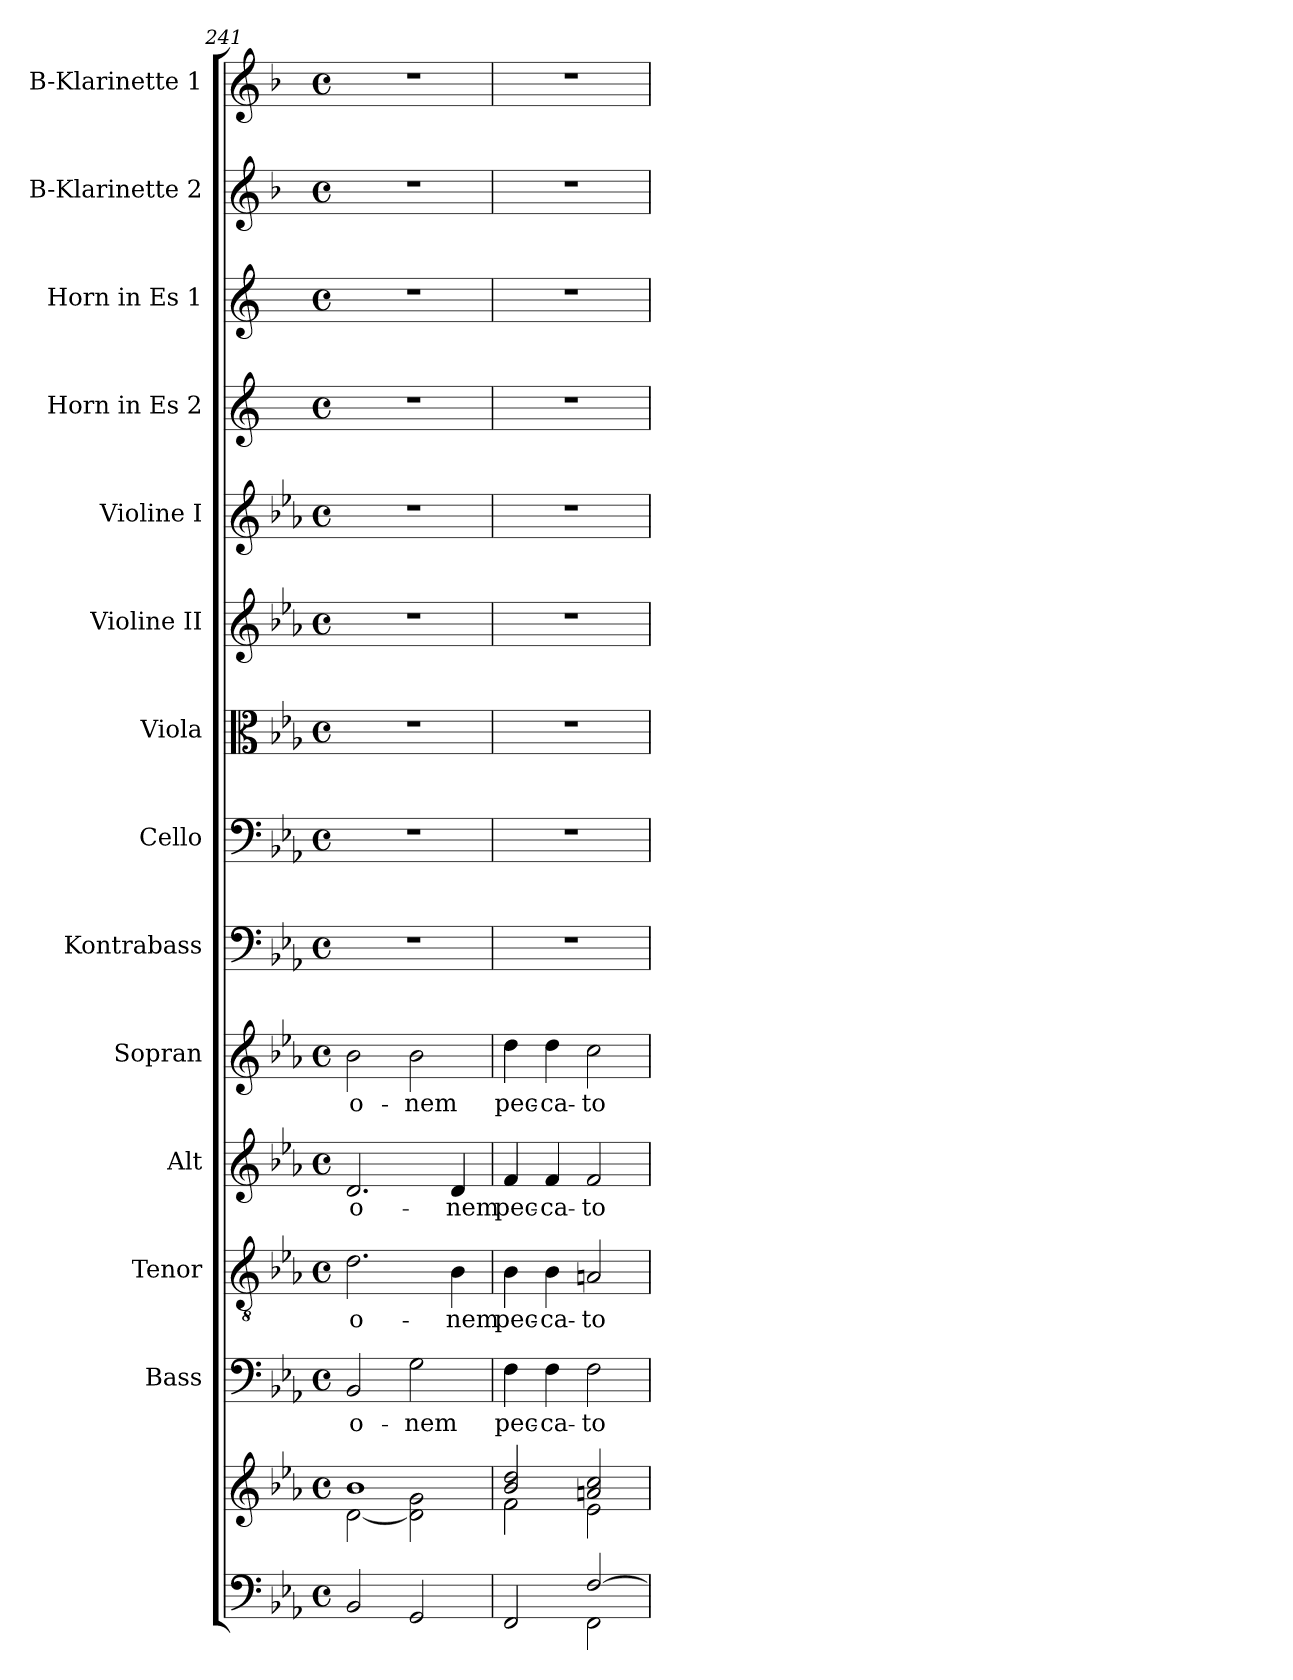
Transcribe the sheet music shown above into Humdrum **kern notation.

**kern	**kern	**kern	**text	**kern	**text	**kern	**text	**kern	**text	**kern	**kern	**kern	**kern	**kern	**kern	**kern	**kern	**kern
*part14	*part14	*part13	*part13	*part12	*part12	*part11	*part11	*part10	*part10	*part9	*part8	*part7	*part6	*part5	*part4	*part3	*part2	*part1
*staff15	*staff14	*staff13	*staff13	*staff12	*staff12	*staff11	*staff11	*staff10	*staff10	*staff9	*staff8	*staff7	*staff6	*staff5	*staff4	*staff3	*staff2	*staff1
*	*	*I"Bass	*	*I"Tenor	*	*I"Alt	*	*I"Sopran	*	*I"Kontrabass	*I"Cello	*I"Viola	*I"Violine II	*I"Violine I	*I"Horn in Es 2	*I"Horn in Es 1	*I"B-Klarinette 2	*I"B-Klarinette 1
*	*	*I'B.	*	*I'T.	*	*I'A.	*	*I'S.	*	*I'Kb.	*	*I'Vla.	*I'Vl. II	*I'Vl. I	*I'Hrn. 2	*I'Hrn. 1	*I'Kl. 2	*I'Kl. 1
*clefF4	*clefG2	*clefF4	*	*clefGv2	*	*clefG2	*	*clefG2	*	*clefF4	*clefF4	*clefC3	*clefG2	*clefG2	*clefG2	*clefG2	*clefG2	*clefG2
*	*	*	*	*	*	*	*	*	*	*ITrd7c12	*	*	*	*	*ITrd5c9	*ITrd5c9	*ITrd1c2	*ITrd1c2
*k[b-e-a-]	*k[b-e-a-]	*k[b-e-a-]	*	*k[b-e-a-]	*	*k[b-e-a-]	*	*k[b-e-a-]	*	*k[b-e-a-]	*k[b-e-a-]	*k[b-e-a-]	*k[b-e-a-]	*k[b-e-a-]	*k[b-e-a-]	*k[b-e-a-]	*k[b-e-a-]	*k[b-e-a-]
*E-:	*E-:	*E-:	*	*E-:	*	*E-:	*	*E-:	*	*E-:	*E-:	*E-:	*E-:	*E-:	*E-:	*E-:	*E-:	*E-:
*M4/4	*M4/4	*M4/4	*	*M4/4	*	*M4/4	*	*M4/4	*	*M4/4	*M4/4	*M4/4	*M4/4	*M4/4	*M4/4	*M4/4	*M4/4	*M4/4
*met(c)	*met(c)	*met(c)	*	*met(c)	*	*met(c)	*	*met(c)	*	*met(c)	*met(c)	*met(c)	*met(c)	*met(c)	*met(c)	*met(c)	*met(c)	*met(c)
=241	=241	=241	=241	=241	=241	=241	=241	=241	=241	=241	=241	=241	=241	=241	=241	=241	=241	=241
*	*^	*	*	*	*	*	*	*	*	*	*	*	*	*	*	*	*	*
!	!	!	!	!LO:LY:b	!	!LO:LY:b	!	!LO:LY:b	!	!LO:LY:b	!	!	!	!	!	!	!	!	!
2BB-/	1b-	[<2d\	2BB-/	-o-	2.d\	-o-	2.d/	-o-	2b-\	-o-	1r	1r	1r	1r	1r	1r	1r	1r	1r
!	!	!	!	!LO:LY:b	!	!	!	!	!	!LO:LY:b	!	!	!	!	!	!	!	!	!
2GG/	.	2d\] 2g\	2G\	-nem	.	.	.	.	2b-\	-nem	.	.	.	.	.	.	.	.	.
!	!	!	!	!	!	!LO:LY:b	!	!LO:LY:b	!	!	!	!	!	!	!	!	!	!	!
.	.	.	.	.	4B-\	-nem	4d/	-nem	.	.	.	.	.	.	.	.	.	.	.
=242	=242	=242	=242	=242	=242	=242	=242	=242	=242	=242	=242	=242	=242	=242	=242	=242	=242	=242	=242
*^	*	*	*	*	*	*	*	*	*	*	*	*	*	*	*	*	*	*	*
!	!	!	!	!	!LO:LY:b	!	!LO:LY:b	!	!LO:LY:b	!	!LO:LY:b	!	!	!	!	!	!	!	!	!
2FF/	2ryy	2b-/ 2dd/	2f\	4F\	pec-	4B-\	pec-	4f/	pec-	4dd\	pec-	1r	1r	1r	1r	1r	1r	1r	1r	1r
!	!	!	!	!	!LO:LY:b	!	!LO:LY:b	!	!LO:LY:b	!	!LO:LY:b	!	!	!	!	!	!	!	!	!
.	.	.	.	4F\	-ca-	4B-\	-ca-	4f/	-ca-	4dd\	-ca-	.	.	.	.	.	.	.	.	.
!	!	!	!	!	!LO:LY:b	!	!LO:LY:b	!	!LO:LY:b	!	!LO:LY:b	!	!	!	!	!	!	!	!	!
[>2F/	2FF\	2an/ 2cc/	2e-\	2F\	-to-	2An/	-to-	2f/	-to-	2cc\	-to-	.	.	.	.	.	.	.	.	.
*v	*v	*	*	*	*	*	*	*	*	*	*	*	*	*	*	*	*	*	*	*
*	*v	*v	*	*	*	*	*	*	*	*	*	*	*	*	*	*	*	*	*
=	=	=	=	=	=	=	=	=	=	=	=	=	=	=	=	=	=	=
*-	*-	*-	*-	*-	*-	*-	*-	*-	*-	*-	*-	*-	*-	*-	*-	*-	*-	*-
